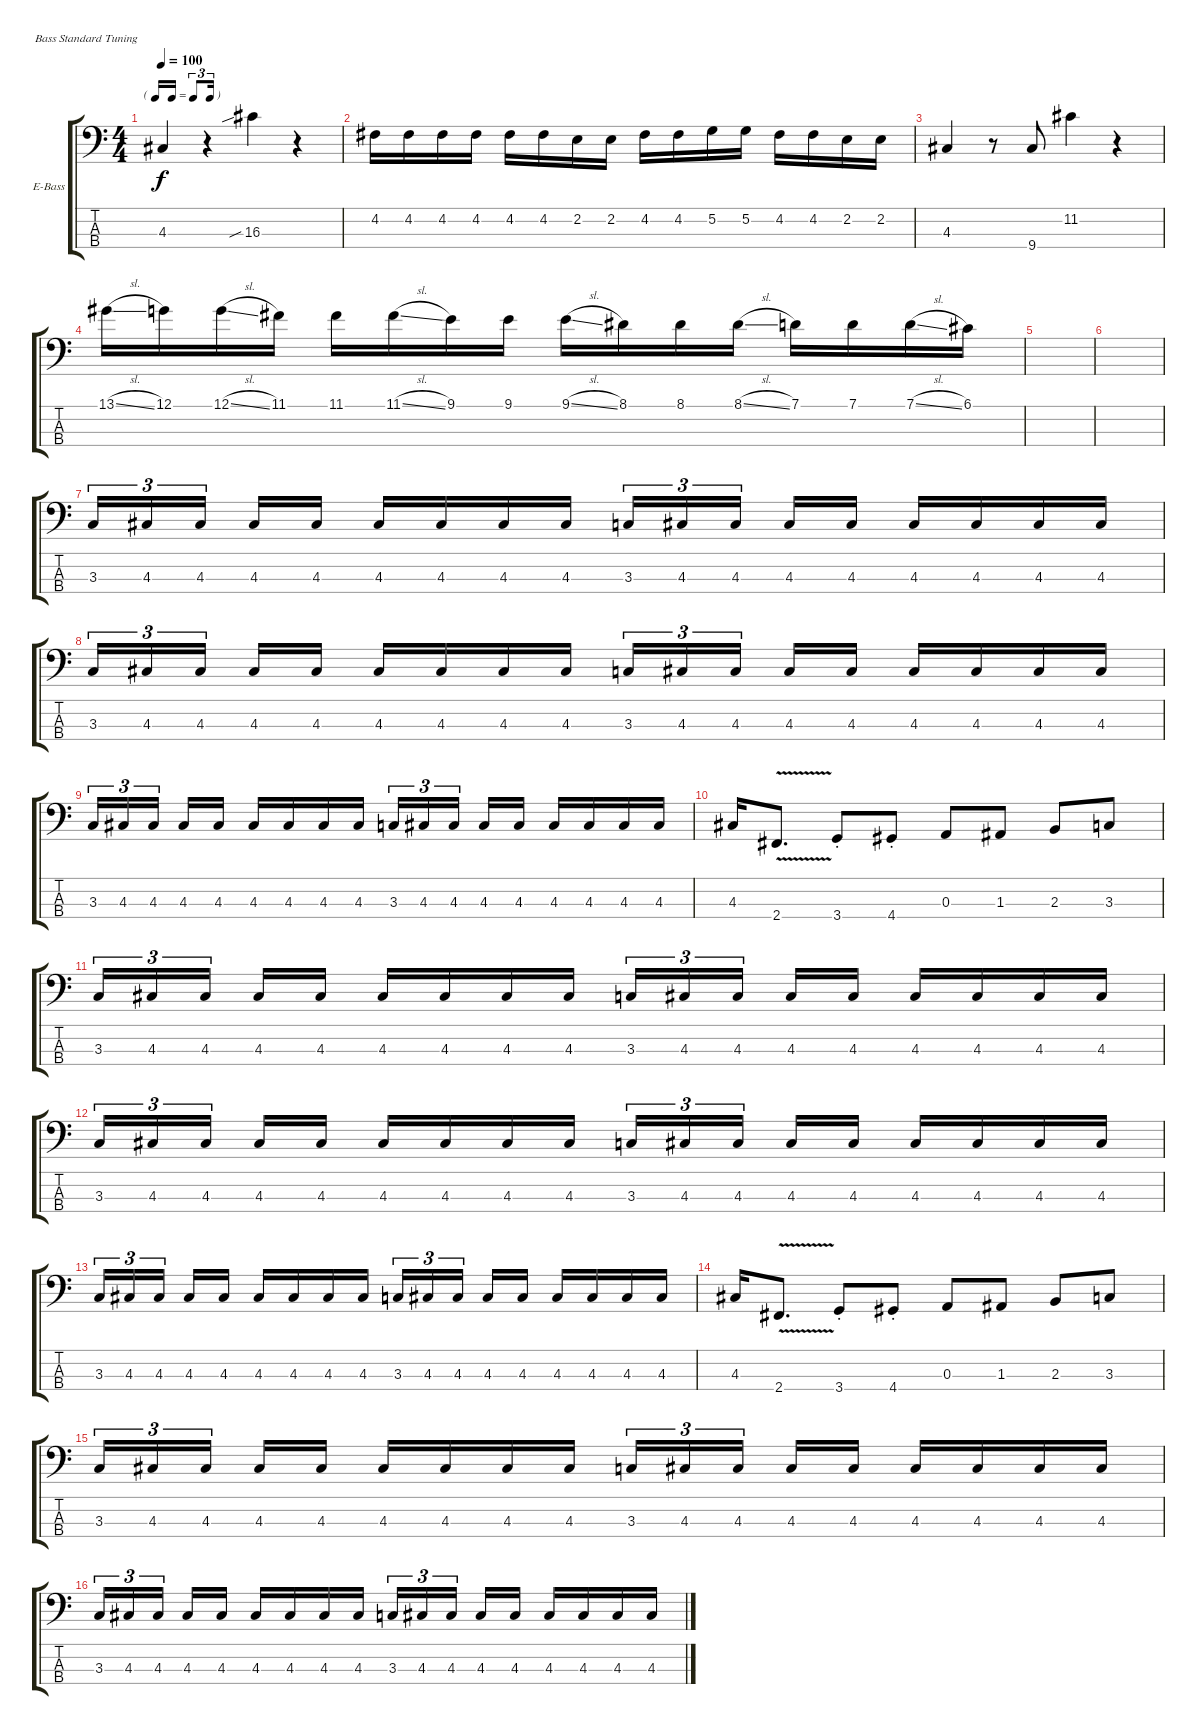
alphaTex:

\bracketExtendMode groupsimilarinstruments
\firstSystemTrackNameOrientation horizontal
\otherSystemsTrackNameOrientation horizontal
\track ("Electric Bass" "E-Bass") {instrument electricbassfinger}
\staff {score tabs}
\tuning (G2 D2 A1 E1)
\ts (4 4)
\tf triplet16th
\tempo 100
\clef f4
\ks c
4.3.4{dy f} r.4 16.3{sib}.4 r.4 |
4.2.16 4.2.16 4.2.16 4.2.16 4.2.16 4.2.16 2.2.16 2.2.16 4.2.16 4.2.16 5.2.16 5.2.16 4.2.16 4.2.16 2.2.16 2.2.16 |
4.3.4 r.8 9.4.8 11.2.4 r.4 |
13.1{sl}.16 12.1.16 12.1{sl}.16 11.1.16 11.1.16 11.1{sl}.16 9.1.16 9.1.16 9.1{sl}.16 8.1.16 8.1.16 8.1{sl}.16 7.1.16 7.1.16 7.1{sl}.16 6.1.16 |
|
|
3.3.16{tu (3 2)} 4.3.16{tu (3 2)} 4.3.16{tu (3 2)} 4.3.16 4.3.16 4.3.16 4.3.16 4.3.16 4.3.16 3.3.16{tu (3 2)} 4.3.16{tu (3 2)} 4.3.16{tu (3 2)} 4.3.16 4.3.16 4.3.16 4.3.16 4.3.16 4.3.16 |
3.3.16{tu (3 2)} 4.3.16{tu (3 2)} 4.3.16{tu (3 2)} 4.3.16 4.3.16 4.3.16 4.3.16 4.3.16 4.3.16 3.3.16{tu (3 2)} 4.3.16{tu (3 2)} 4.3.16{tu (3 2)} 4.3.16 4.3.16 4.3.16 4.3.16 4.3.16 4.3.16 |
3.3.16{tu (3 2)} 4.3.16{tu (3 2)} 4.3.16{tu (3 2)} 4.3.16 4.3.16 4.3.16 4.3.16 4.3.16 4.3.16 3.3.16{tu (3 2)} 4.3.16{tu (3 2)} 4.3.16{tu (3 2)} 4.3.16 4.3.16 4.3.16 4.3.16 4.3.16 4.3.16 |
4.3.16 2.4{v}.8{d} 3.4{st}.8 4.4{st}.8 0.3.8 1.3.8 2.3.8 3.3.8 |
3.3.16{tu (3 2)} 4.3.16{tu (3 2)} 4.3.16{tu (3 2)} 4.3.16 4.3.16 4.3.16 4.3.16 4.3.16 4.3.16 3.3.16{tu (3 2)} 4.3.16{tu (3 2)} 4.3.16{tu (3 2)} 4.3.16 4.3.16 4.3.16 4.3.16 4.3.16 4.3.16 |
3.3.16{tu (3 2)} 4.3.16{tu (3 2)} 4.3.16{tu (3 2)} 4.3.16 4.3.16 4.3.16 4.3.16 4.3.16 4.3.16 3.3.16{tu (3 2)} 4.3.16{tu (3 2)} 4.3.16{tu (3 2)} 4.3.16 4.3.16 4.3.16 4.3.16 4.3.16 4.3.16 |
3.3.16{tu (3 2)} 4.3.16{tu (3 2)} 4.3.16{tu (3 2)} 4.3.16 4.3.16 4.3.16 4.3.16 4.3.16 4.3.16 3.3.16{tu (3 2)} 4.3.16{tu (3 2)} 4.3.16{tu (3 2)} 4.3.16 4.3.16 4.3.16 4.3.16 4.3.16 4.3.16 |
4.3.16 2.4{v}.8{d} 3.4{st}.8 4.4{st}.8 0.3.8 1.3.8 2.3.8 3.3.8 |
3.3.16{tu (3 2)} 4.3.16{tu (3 2)} 4.3.16{tu (3 2)} 4.3.16 4.3.16 4.3.16 4.3.16 4.3.16 4.3.16 3.3.16{tu (3 2)} 4.3.16{tu (3 2)} 4.3.16{tu (3 2)} 4.3.16 4.3.16 4.3.16 4.3.16 4.3.16 4.3.16 |
3.3.16{tu (3 2)} 4.3.16{tu (3 2)} 4.3.16{tu (3 2)} 4.3.16 4.3.16 4.3.16 4.3.16 4.3.16 4.3.16 3.3.16{tu (3 2)} 4.3.16{tu (3 2)} 4.3.16{tu (3 2)} 4.3.16 4.3.16 4.3.16 4.3.16 4.3.16 4.3.16
